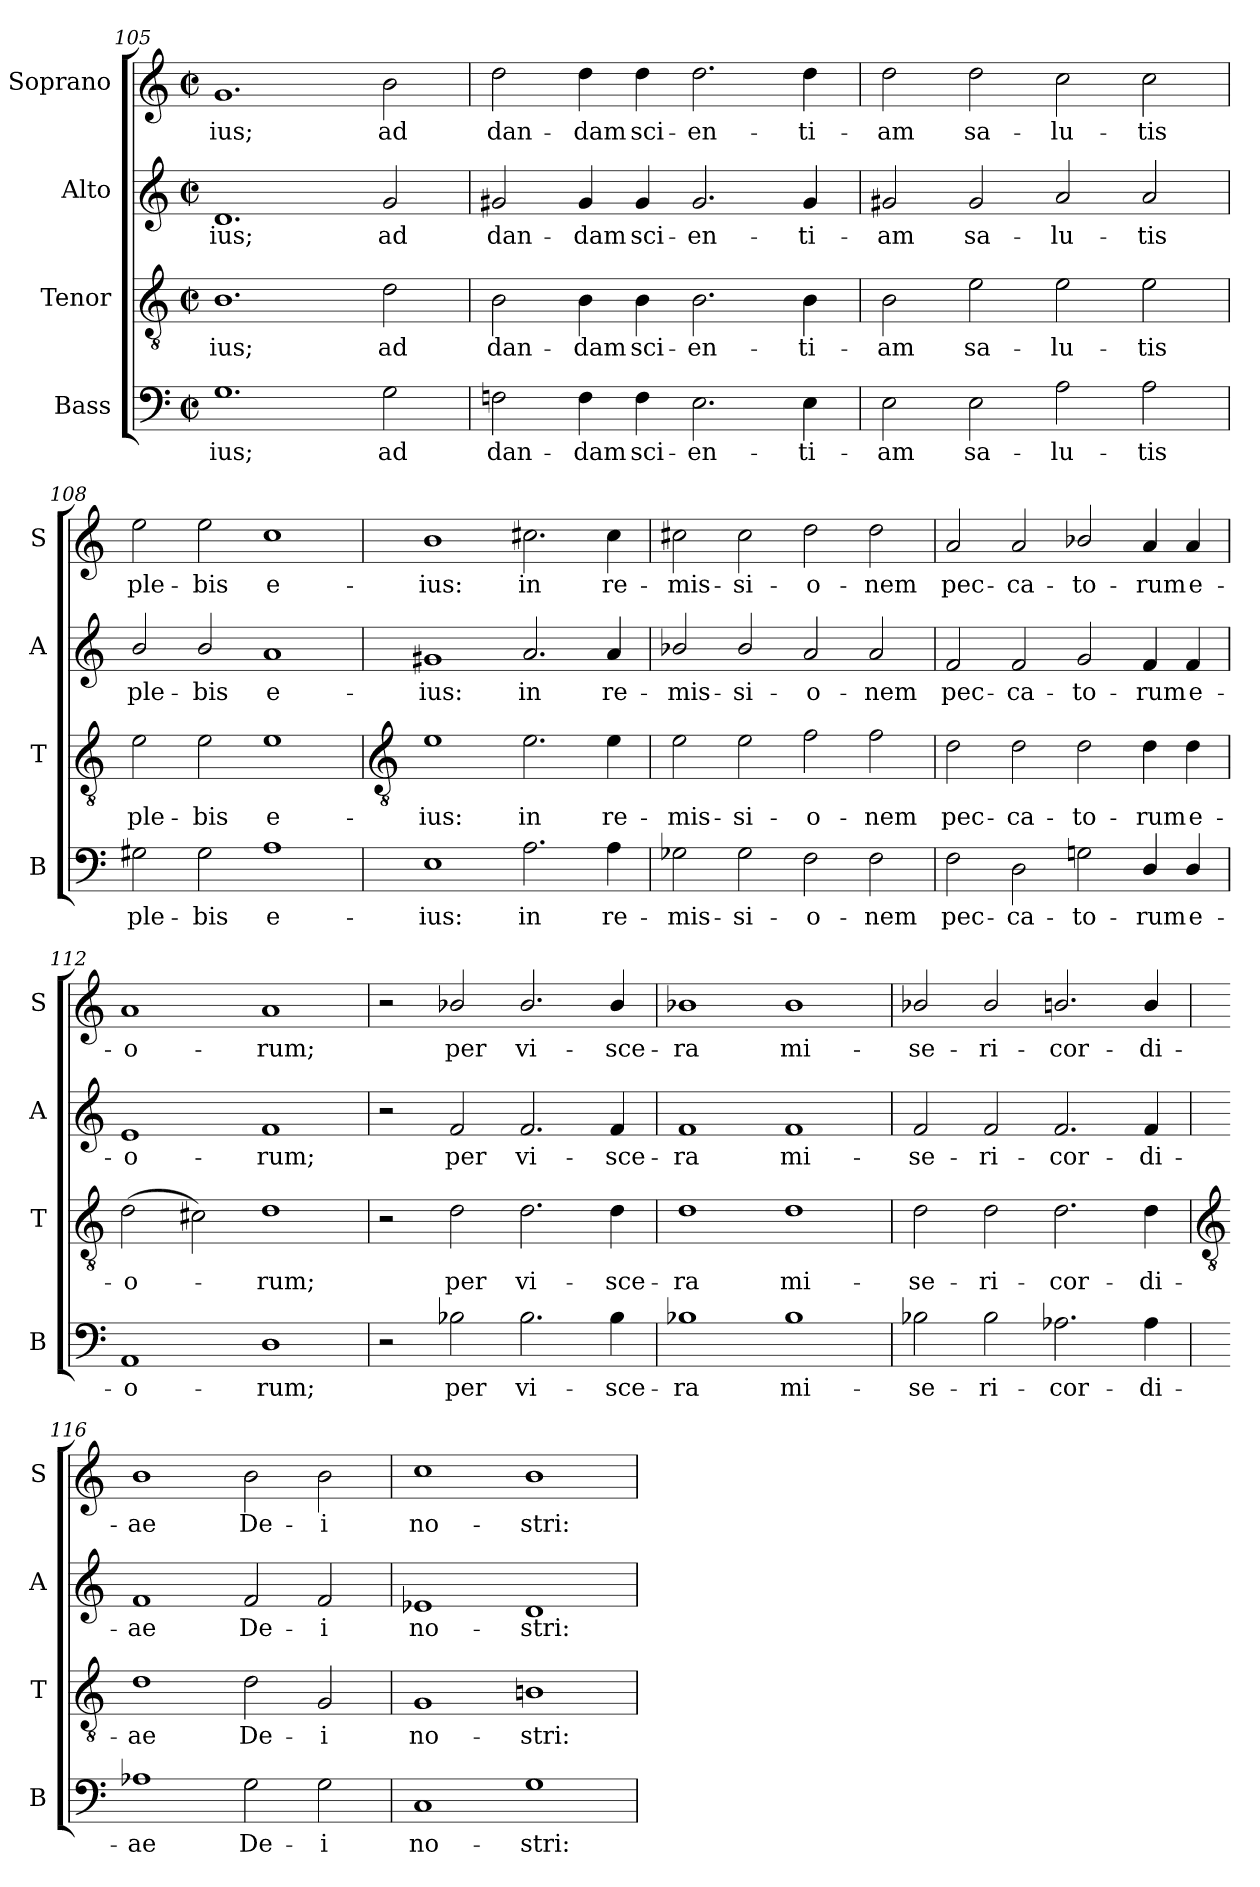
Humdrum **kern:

**kern	**text	**kern	**text	**kern	**text	**kern	**text
*part4	*part4	*part3	*part3	*part2	*part2	*part1	*part1
*staff4	*staff4	*staff3	*staff3	*staff2	*staff2	*staff1	*staff1
*I"Bass	*	*I"Tenor	*	*I"Alto	*	*I"Soprano	*
*I'B	*	*I'T	*	*I'A	*	*I'S	*
*clefF4	*	*clefGv2	*	*clefG2	*	*clefG2	*
*k[]	*	*k[]	*	*k[]	*	*k[]	*
*C:	*	*C:	*	*C:	*	*C:	*
*M4/2	*	*M4/2	*	*M4/2	*	*M4/2	*
*met(c|)	*	*met(c|)	*	*met(c|)	*	*met(c|)	*
=105	=105	=105	=105	=105	=105	=105	=105
!	!LO:LY:b	!	!LO:LY:b	!	!LO:LY:b	!	!LO:LY:b
1.G	ius;	1.B	ius;	1.d	ius;	1.g	ius;
!	!LO:LY:b	!	!LO:LY:b	!	!LO:LY:b	!	!LO:LY:b
2G	ad	2d	ad	2g	ad	2b	ad
=106	=106	=106	=106	=106	=106	=106	=106
!	!LO:LY:b	!	!LO:LY:b	!	!LO:LY:b	!	!LO:LY:b
2Fn	dan-	2B	dan-	2g#X	dan-	2dd	dan-
!	!LO:LY:b	!	!LO:LY:b	!	!LO:LY:b	!	!LO:LY:b
4F	-dam	4B	-dam	4g#	-dam	4dd	-dam
!	!LO:LY:b	!	!LO:LY:b	!	!LO:LY:b	!	!LO:LY:b
4F	sci-	4B	sci-	4g#	sci-	4dd	sci-
!	!LO:LY:b	!	!LO:LY:b	!	!LO:LY:b	!	!LO:LY:b
2.E	-en-	2.B	-en-	2.g#	-en-	2.dd	-en-
!	!LO:LY:b	!	!LO:LY:b	!	!LO:LY:b	!	!LO:LY:b
4E	-ti-	4B	-ti-	4g#	-ti-	4dd	-ti-
=107	=107	=107	=107	=107	=107	=107	=107
!	!LO:LY:b	!	!LO:LY:b	!	!LO:LY:b	!	!LO:LY:b
2E	-am	2B	-am	2g#X	-am	2dd	-am
!	!LO:LY:b	!	!LO:LY:b	!	!LO:LY:b	!	!LO:LY:b
2E	sa-	2e	sa-	2g#	sa-	2dd	sa-
!	!LO:LY:b	!	!LO:LY:b	!	!LO:LY:b	!	!LO:LY:b
2A	-lu-	2e	-lu-	2a	-lu-	2cc	-lu-
!	!LO:LY:b	!	!LO:LY:b	!	!LO:LY:b	!	!LO:LY:b
2A	-tis	2e	-tis	2a	-tis	2cc	-tis
=108	=108	=108	=108	=108	=108	=108	=108
!	!LO:LY:b	!	!LO:LY:b	!	!LO:LY:b	!	!LO:LY:b
2G#X	ple-	2e	ple-	2b/	ple-	2ee	ple-
!	!LO:LY:b	!	!LO:LY:b	!	!LO:LY:b	!	!LO:LY:b
2G#	-bis	2e	-bis	2b/	-bis	2ee	-bis
!	!LO:LY:b	!	!LO:LY:b	!	!LO:LY:b	!	!LO:LY:b
1A	e-	1e	e-	1a	e-	1cc	e-
!!LO:LB:g=z
=109	=109	=109	=109	=109	=109	=109	=109
*	*	*clefGv2	*	*	*	*	*
!	!LO:LY:b	!	!LO:LY:b	!	!LO:LY:b	!	!LO:LY:b
1E	-ius:	1e	-ius:	1g#X	-ius:	1b	-ius:
!	!LO:LY:b	!	!LO:LY:b	!	!LO:LY:b	!	!LO:LY:b
2.A	in	2.e	in	2.a	in	2.cc#X	in
!	!LO:LY:b	!	!LO:LY:b	!	!LO:LY:b	!	!LO:LY:b
4A	re-	4e	re-	4a	re-	4cc#	re-
=110	=110	=110	=110	=110	=110	=110	=110
!	!LO:LY:b	!	!LO:LY:b	!	!LO:LY:b	!	!LO:LY:b
2G-X	-mis-	2e	-mis-	2b-X/	-mis-	2cc#X	-mis-
!	!LO:LY:b	!	!LO:LY:b	!	!LO:LY:b	!	!LO:LY:b
2G-	-si-	2e	-si-	2b-/	-si-	2cc#	-si-
!	!LO:LY:b	!	!LO:LY:b	!	!LO:LY:b	!	!LO:LY:b
2F	-o-	2f	-o-	2a	-o-	2dd	-o-
!	!LO:LY:b	!	!LO:LY:b	!	!LO:LY:b	!	!LO:LY:b
2F	-nem	2f	-nem	2a	-nem	2dd	-nem
=111	=111	=111	=111	=111	=111	=111	=111
!	!LO:LY:b	!	!LO:LY:b	!	!LO:LY:b	!	!LO:LY:b
2F	pec-	2d	pec-	2f	pec-	2a	pec-
!	!LO:LY:b	!	!LO:LY:b	!	!LO:LY:b	!	!LO:LY:b
2D	-ca-	2d	-ca-	2f	-ca-	2a	-ca-
!	!LO:LY:b	!	!LO:LY:b	!	!LO:LY:b	!	!LO:LY:b
2Gn	-to-	2d	-to-	2g	-to-	2b-X/	-to-
!	!LO:LY:b	!	!LO:LY:b	!	!LO:LY:b	!	!LO:LY:b
4D/	-rum	4d	-rum	4f	-rum	4a	-rum
!	!LO:LY:b	!	!LO:LY:b	!	!LO:LY:b	!	!LO:LY:b
4D/	e-	4d	e-	4f	e-	4a	e-
=112	=112	=112	=112	=112	=112	=112	=112
!	!LO:LY:b	!	!LO:LY:b	!	!LO:LY:b	!	!LO:LY:b
1AA	-o-	(>2d	-o-	1e	-o-	1a	-o-
.	.	2c#X)	.	.	.	.	.
!	!LO:LY:b	!	!LO:LY:b	!	!LO:LY:b	!	!LO:LY:b
1D	-rum;	1d	rum;	1f	-rum;	1a	-rum;
=113	=113	=113	=113	=113	=113	=113	=113
2r	.	2r	.	2r	.	2r	.
!	!LO:LY:b	!	!LO:LY:b	!	!LO:LY:b	!	!LO:LY:b
2B-X	per	2d	per	2f	per	2b-X/	per
!	!LO:LY:b	!	!LO:LY:b	!	!LO:LY:b	!	!LO:LY:b
2.B-	vi-	2.d	vi-	2.f	vi-	2.b-/	vi-
!	!LO:LY:b	!	!LO:LY:b	!	!LO:LY:b	!	!LO:LY:b
4B-	-sce-	4d	-sce-	4f	-sce-	4b-/	-sce-
=114	=114	=114	=114	=114	=114	=114	=114
!	!LO:LY:b	!	!LO:LY:b	!	!LO:LY:b	!	!LO:LY:b
1B-X	-ra	1d	-ra	1f	-ra	1b-X/	-ra
!	!LO:LY:b	!	!LO:LY:b	!	!LO:LY:b	!	!LO:LY:b
1B-	mi-	1d	mi-	1f	mi-	1b-/	mi-
=115	=115	=115	=115	=115	=115	=115	=115
!	!LO:LY:b	!	!LO:LY:b	!	!LO:LY:b	!	!LO:LY:b
2B-X	-se-	2d	-se-	2f	-se-	2b-X/	-se-
!	!LO:LY:b	!	!LO:LY:b	!	!LO:LY:b	!	!LO:LY:b
2B-	-ri-	2d	-ri-	2f	-ri-	2b-/	-ri-
!	!LO:LY:b	!	!LO:LY:b	!	!LO:LY:b	!	!LO:LY:b
2.A-X	-cor-	2.d	-cor-	2.f	-cor-	2.bn/	-cor-
!	!LO:LY:b	!	!LO:LY:b	!	!LO:LY:b	!	!LO:LY:b
4A-	-di-	4d	-di-	4f	-di-	4b/	-di-
!!LO:LB:g=z
=116	=116	=116	=116	=116	=116	=116	=116
*	*	*clefGv2	*	*	*	*	*
!	!LO:LY:b	!	!LO:LY:b	!	!LO:LY:b	!	!LO:LY:b
1A-X	-ae	1d	-ae	1f	-ae	1b	-ae
!	!LO:LY:b	!	!LO:LY:b	!	!LO:LY:b	!	!LO:LY:b
2G	De-	2d	De-	2f	De-	2b	De-
!	!LO:LY:b	!	!LO:LY:b	!	!LO:LY:b	!	!LO:LY:b
2G	-i	2G	-i	2f	-i	2b	-i
=117	=117	=117	=117	=117	=117	=117	=117
!	!LO:LY:b	!	!LO:LY:b	!	!LO:LY:b	!	!LO:LY:b
1C	no-	1G	no-	1e-X	no-	1cc	no-
!	!LO:LY:b	!	!LO:LY:b	!	!LO:LY:b	!	!LO:LY:b
1G	-stri:	1Bn	-stri:	1d	-stri:	1b	-stri:
=	=	=	=	=	=	=	=
*-	*-	*-	*-	*-	*-	*-	*-
